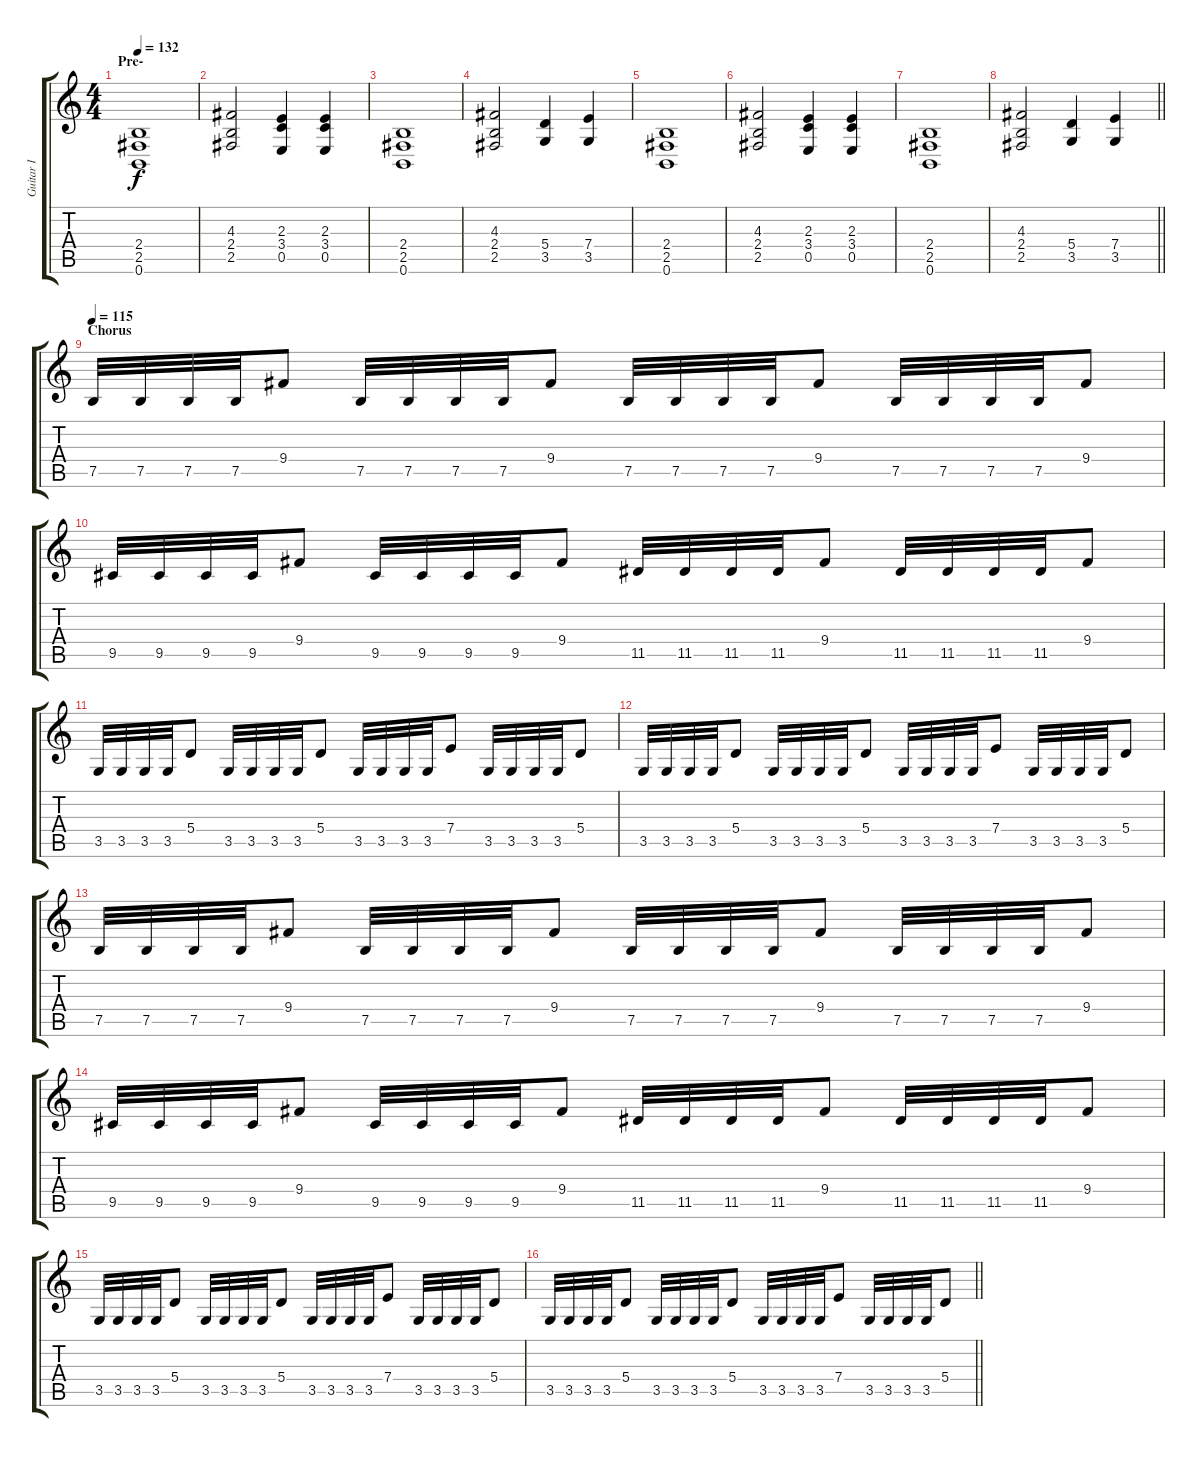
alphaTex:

\track ("Guitar I" "Guitar I") {instrument distortionguitar}
\staff {score tabs}
\tuning (B3 Gb3 D3 A2 E2 B1) {hide}
\ts (4 4)
\section ("" "Pre-")
\tempo 132
\clef g2
\ks c
(2.4 2.5 0.6).1{dy f} |
(4.3 2.4 2.5).2 (2.3 3.4 0.5).4 (2.3 3.4 0.5).4 |
(2.4 2.5 0.6).1 |
(4.3 2.4 2.5).2 (5.4 3.5).4 (7.4 3.5).4 |
(2.4 2.5 0.6).1 |
(4.3 2.4 2.5).2 (2.3 3.4 0.5).4 (2.3 3.4 0.5).4 |
(2.4 2.5 0.6).1 |
\barLineRight lightlight
(4.3 2.4 2.5).2 (5.4 3.5).4 (7.4 3.5).4 |
\section ("" "Chorus")
\tempo 115
7.5.32 7.5.32 7.5.32 7.5.32 9.4.8 7.5.32 7.5.32 7.5.32 7.5.32 9.4.8 7.5.32 7.5.32 7.5.32 7.5.32 9.4.8 7.5.32 7.5.32 7.5.32 7.5.32 9.4.8 |
9.5.32 9.5.32 9.5.32 9.5.32 9.4.8 9.5.32 9.5.32 9.5.32 9.5.32 9.4.8 11.5.32 11.5.32 11.5.32 11.5.32 9.4.8 11.5.32 11.5.32 11.5.32 11.5.32 9.4.8 |
3.5.32 3.5.32 3.5.32 3.5.32 5.4.8 3.5.32 3.5.32 3.5.32 3.5.32 5.4.8 3.5.32 3.5.32 3.5.32 3.5.32 7.4.8 3.5.32 3.5.32 3.5.32 3.5.32 5.4.8 |
3.5.32 3.5.32 3.5.32 3.5.32 5.4.8 3.5.32 3.5.32 3.5.32 3.5.32 5.4.8 3.5.32 3.5.32 3.5.32 3.5.32 7.4.8 3.5.32 3.5.32 3.5.32 3.5.32 5.4.8 |
7.5.32 7.5.32 7.5.32 7.5.32 9.4.8 7.5.32 7.5.32 7.5.32 7.5.32 9.4.8 7.5.32 7.5.32 7.5.32 7.5.32 9.4.8 7.5.32 7.5.32 7.5.32 7.5.32 9.4.8 |
9.5.32 9.5.32 9.5.32 9.5.32 9.4.8 9.5.32 9.5.32 9.5.32 9.5.32 9.4.8 11.5.32 11.5.32 11.5.32 11.5.32 9.4.8 11.5.32 11.5.32 11.5.32 11.5.32 9.4.8 |
3.5.32 3.5.32 3.5.32 3.5.32 5.4.8 3.5.32 3.5.32 3.5.32 3.5.32 5.4.8 3.5.32 3.5.32 3.5.32 3.5.32 7.4.8 3.5.32 3.5.32 3.5.32 3.5.32 5.4.8 |
\barLineRight lightlight
3.5.32 3.5.32 3.5.32 3.5.32 5.4.8 3.5.32 3.5.32 3.5.32 3.5.32 5.4.8 3.5.32 3.5.32 3.5.32 3.5.32 7.4.8 3.5.32 3.5.32 3.5.32 3.5.32 5.4.8
